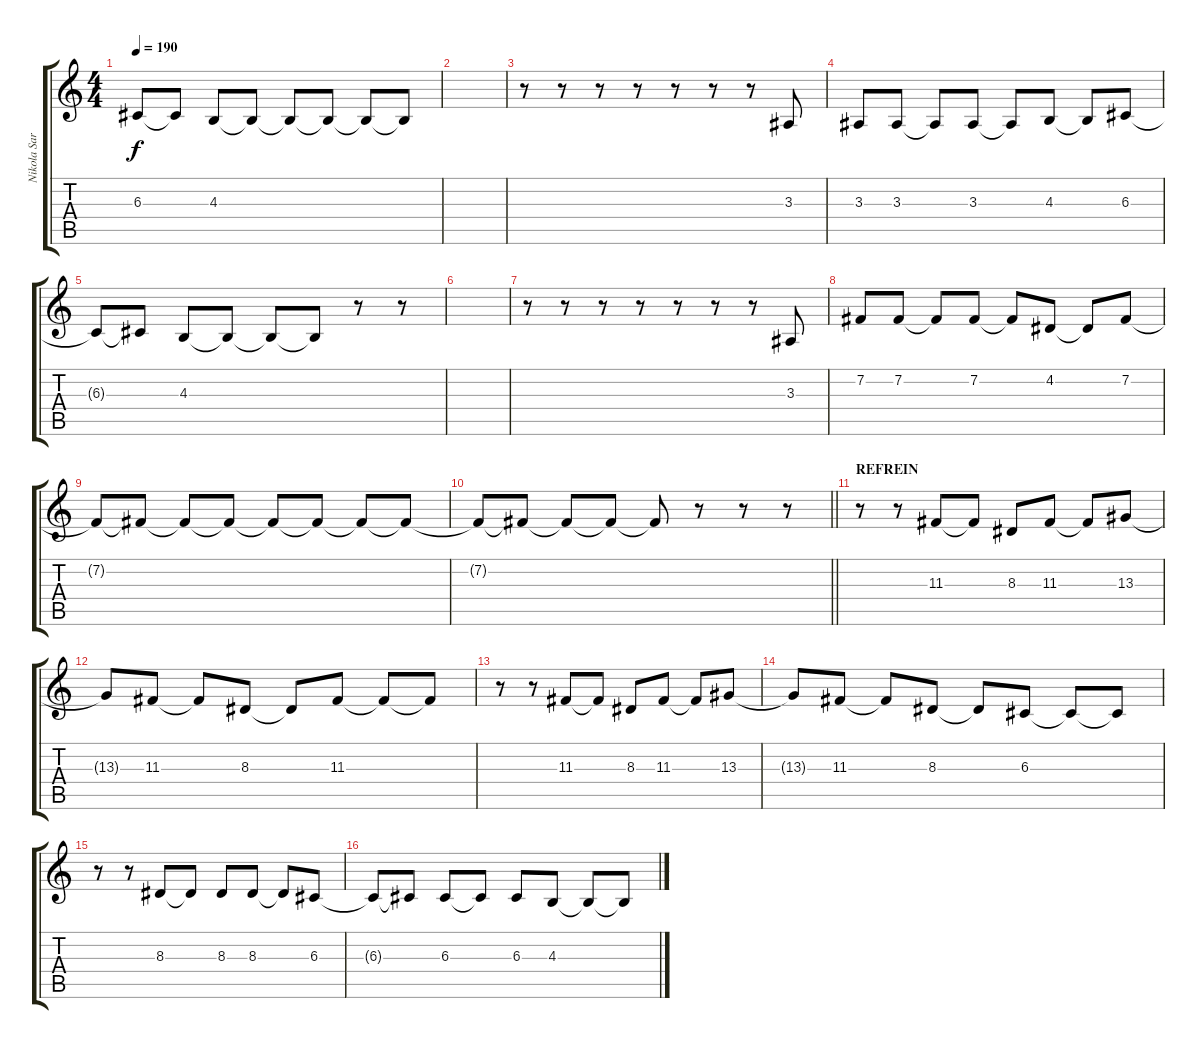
\track ("Nikola Sarcevic" "Nikola Sar") {instrument altosax}
\staff {score tabs}
\tuning (E4 B3 G3 D3 A2 E2) {hide}
\ts (4 4)
\tempo 190
\clef g2
\ks c
6.3{t}.8{dy f} 6.3{t}.8 4.3.8 4.3{t}.8 4.3{t}.8 4.3{t}.8 4.3{t}.8 4.3{t}.8 |
|
r.8 r.8 r.8 r.8 r.8 r.8 r.8 3.3.8 |
3.3.8 3.3.8 3.3{t}.8 3.3.8 3.3{t}.8 4.3.8 4.3{t}.8 6.3.8 |
6.3{t}.8 6.3{t}.8 4.3.8 4.3{t}.8 4.3{t}.8 4.3{t}.8 r.8 r.8 |
|
r.8 r.8 r.8 r.8 r.8 r.8 r.8 3.3.8 |
7.2.8 7.2.8 7.2{t}.8 7.2.8 7.2{t}.8 4.2.8 4.2{t}.8 7.2.8 |
7.2{t}.8 7.2{t}.8 7.2{t}.8 7.2{t}.8 7.2{t}.8 7.2{t}.8 7.2{t}.8 7.2{t}.8 |
\barLineRight lightlight
7.2{t}.8 7.2{t}.8 7.2{t}.8 7.2{t}.8 7.2{t}.8 r.8 r.8 r.8 |
\section ("" "REFREIN")
r.8 r.8 11.3.8 11.3{t}.8 8.3.8 11.3.8 11.3{t}.8 13.3.8 |
13.3{t}.8 11.3.8 11.3{t}.8 8.3.8 8.3{t}.8 11.3.8 11.3{t}.8 11.3{t}.8 |
r.8 r.8 11.3.8 11.3{t}.8 8.3.8 11.3.8 11.3{t}.8 13.3.8 |
13.3{t}.8 11.3.8 11.3{t}.8 8.3.8 8.3{t}.8 6.3.8 6.3{t}.8 6.3{t}.8 |
r.8 r.8 8.3.8 8.3{t}.8 8.3.8 8.3.8 8.3{t}.8 6.3.8 |
6.3{t}.8 6.3{t}.8 6.3.8 6.3{t}.8 6.3.8 4.3.8 4.3{t}.8 4.3{t}.8
